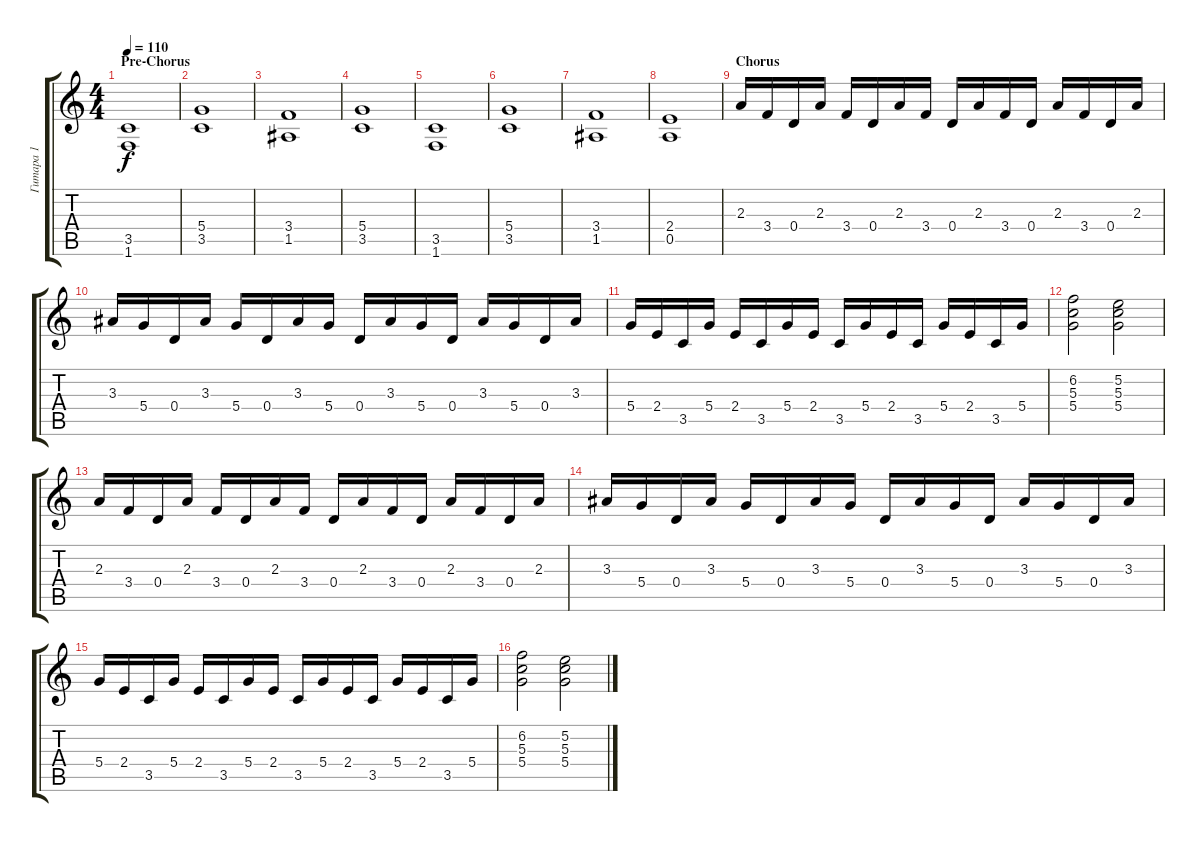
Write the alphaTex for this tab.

\track ("Гитара 1" "Гитара 1") {instrument overdrivenguitar}
\staff {score tabs}
\tuning (E4 B3 G3 D3 A2 E2) {hide}
\ts (4 4)
\section ("" "Pre-Chorus")
\tempo 110
\clef g2
\ks c
(3.5 1.6).1{dy f} |
(5.4 3.5).1 |
(3.4 1.5).1 |
(5.4 3.5).1 |
(3.5 1.6).1 |
(5.4 3.5).1 |
(3.4 1.5).1 |
(2.4 0.5).1 |
\section ("" "Chorus")
2.3.16 3.4.16 0.4.16 2.3.16 3.4.16 0.4.16 2.3.16 3.4.16 0.4.16 2.3.16 3.4.16 0.4.16 2.3.16 3.4.16 0.4.16 2.3.16 |
3.3.16 5.4.16 0.4.16 3.3.16 5.4.16 0.4.16 3.3.16 5.4.16 0.4.16 3.3.16 5.4.16 0.4.16 3.3.16 5.4.16 0.4.16 3.3.16 |
5.4.16 2.4.16 3.5.16 5.4.16 2.4.16 3.5.16 5.4.16 2.4.16 3.5.16 5.4.16 2.4.16 3.5.16 5.4.16 2.4.16 3.5.16 5.4.16 |
(6.2 5.3 5.4).2 (5.2 5.3 5.4).2 |
2.3.16 3.4.16 0.4.16 2.3.16 3.4.16 0.4.16 2.3.16 3.4.16 0.4.16 2.3.16 3.4.16 0.4.16 2.3.16 3.4.16 0.4.16 2.3.16 |
3.3.16 5.4.16 0.4.16 3.3.16 5.4.16 0.4.16 3.3.16 5.4.16 0.4.16 3.3.16 5.4.16 0.4.16 3.3.16 5.4.16 0.4.16 3.3.16 |
5.4.16 2.4.16 3.5.16 5.4.16 2.4.16 3.5.16 5.4.16 2.4.16 3.5.16 5.4.16 2.4.16 3.5.16 5.4.16 2.4.16 3.5.16 5.4.16 |
(6.2 5.3 5.4).2 (5.2 5.3 5.4).2
